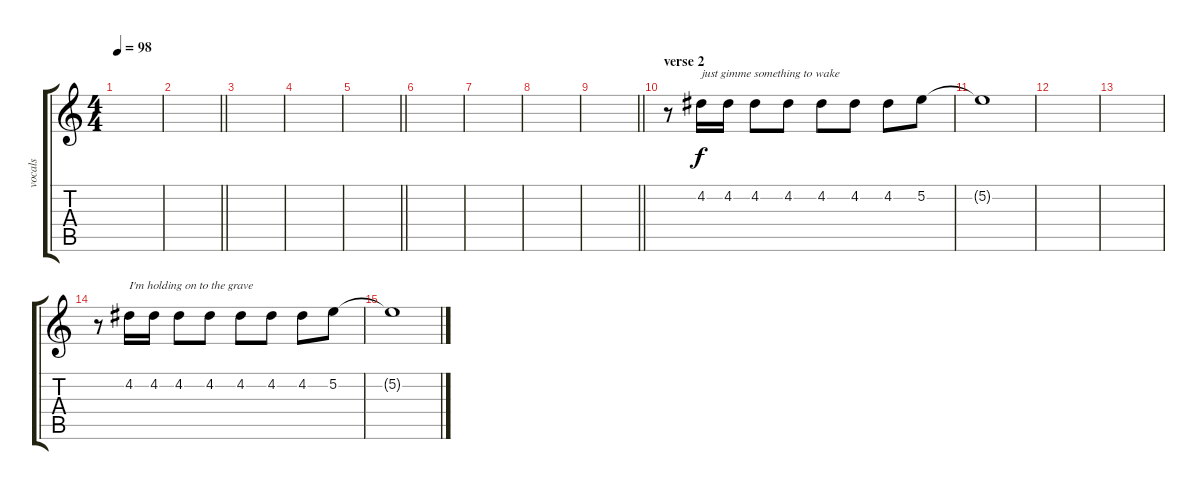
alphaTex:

\track ("vocals" "vocals") {instrument electricguitarjazz}
\staff {score tabs}
\tuning (E4 B3 G3 D3 A2 E2) {hide}
\ts (4 4)
\tempo 98
\clef g2
\ks c
|
\barLineRight lightlight
|
|
|
\barLineRight lightlight
|
|
|
|
\barLineRight lightlight
|
\section ("" "verse 2")
r.8 4.2.16{txt "just gimme something to wake"} 4.2.16 4.2.8 4.2.8 4.2.8 4.2.8 4.2.8 5.2.8 |
5.2{t}.1 |
|
|
r.8 4.2.16{txt "I'm holding on to the grave"} 4.2.16 4.2.8 4.2.8 4.2.8 4.2.8 4.2.8 5.2.8 |
5.2{t}.1
